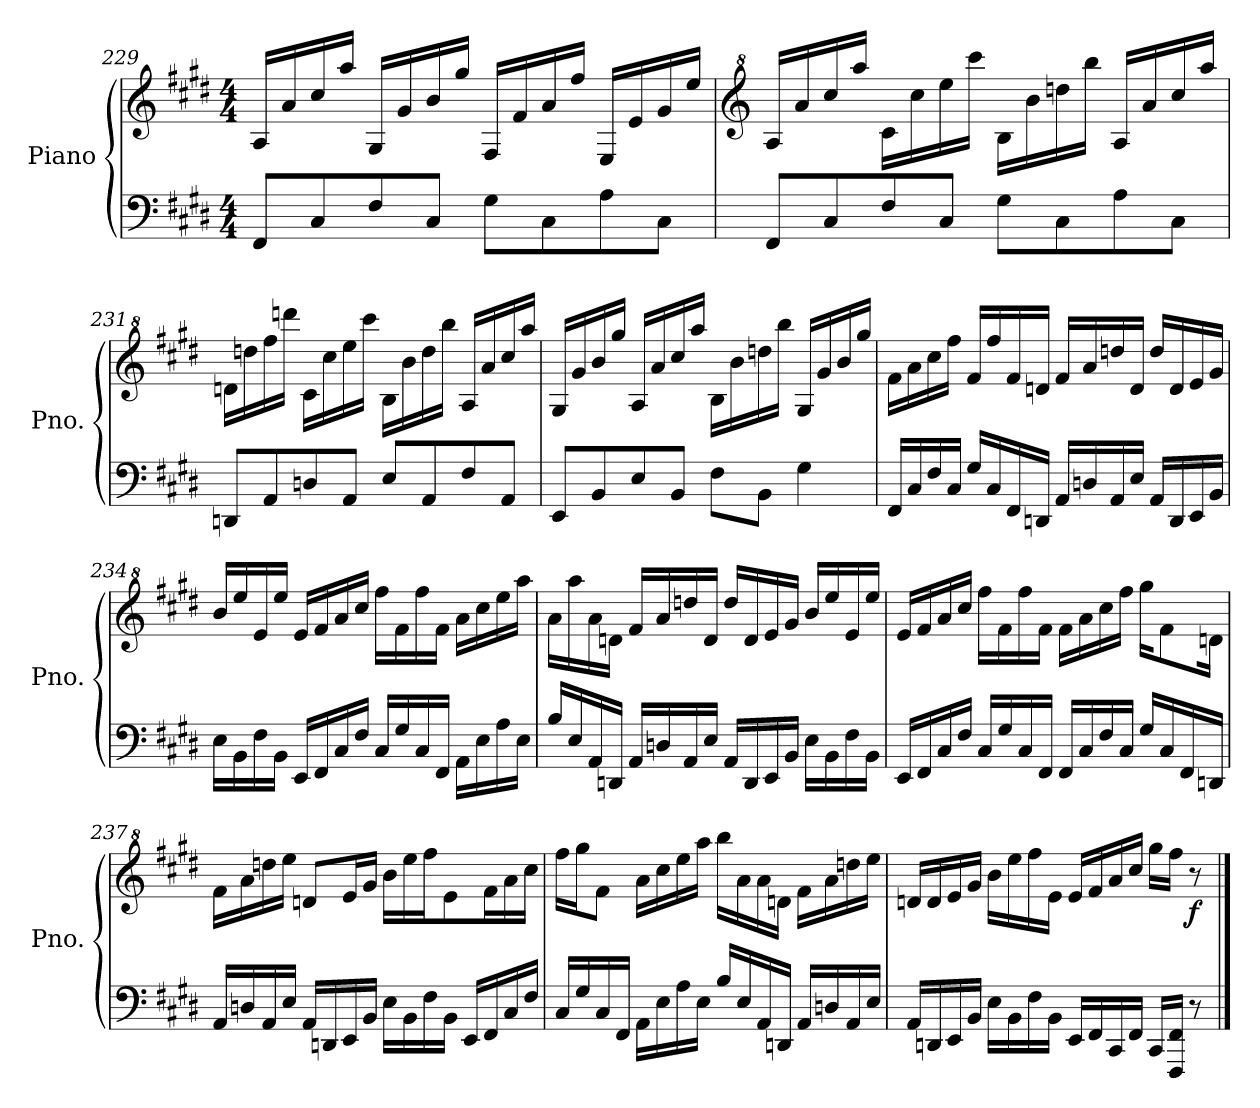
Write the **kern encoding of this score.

**kern	**kern	**dynam
*part1	*part1	*part1
*staff2	*staff1	*staff1/2
*I"Piano	*	*
*I'Pno.	*	*
!!LO:LB:g=z
*clefF4	*clefG2	*
*k[f#c#g#d#]	*k[f#c#g#d#]	*
*M4/4	*M4/4	*
=229	=229	=229
8FF#/L	16A/LL	.
.	16a/	.
8C#/	16cc#/	.
.	16aa/JJ	.
8F#/	16G#/LL	.
.	16g#/	.
8C#/J	16b/	.
.	16gg#/JJ	.
8G#\L	16F#/LL	.
.	16f#/	.
8C#\	16a/	.
.	16ff#/JJ	.
8A\	16E/LL	.
.	16e/	.
8C#\J	16g#/	.
.	16ee/JJ	.
=230	=230	=230
*	*clefG^2	*
8FF#/L	16a/LL	.
.	16aa/	.
8C#/	16ccc#/	.
.	16aaa/JJ	.
8F#/	16cc#\LL	.
.	16ccc#\	.
8C#/J	16eee\	.
.	16cccc#\JJ	.
8G#\L	16b\LL	.
.	16bb\	.
8C#\	16dddn\	.
.	16bbb\JJ	.
8A\	16a/LL	.
.	16aa/	.
8C#\J	16ccc#/	.
.	16aaa/JJ	.
!!LO:LB:g=z
=231	=231	=231
8DDn/L	16ddn\LL	.
.	16dddn\	.
8AA/	16fff#\	.
.	16ddddn\JJ	.
8Dn/	16cc#\LL	.
.	16ccc#\	.
8AA/J	16eee\	.
.	16cccc#\JJ	.
8E/L	16b\LL	.
.	16bb\	.
8AA/	16ddd\	.
.	16bbb\JJ	.
8F#/	16a/LL	.
.	16aa/	.
8AA/J	16ccc#/	.
.	16aaa/JJ	.
=232	=232	=232
8EE/L	16g#/LL	.
.	16gg#/	.
8BB/	16bb/	.
.	16ggg#/JJ	.
8E/	16a/LL	.
.	16aa/	.
8BB/J	16ccc#/	.
.	16aaa/JJ	.
8F#\L	16b\LL	.
.	16bb\	.
8BB\J	16dddn\	.
.	16bbb\JJ	.
4G#\	16g#/LL	.
.	16gg#/	.
.	16bb/	.
.	16ggg#/JJ	.
!!LO:LB:g=z
=233	=233	=233
16FF#/LL	16ff#\LL	.
16C#/	16aa\	.
16F#/	16ccc#\	.
16C#/JJ	16fff#\JJ	.
16G#/LL	16ff#/LL	.
16C#/	16fff#/	.
16FF#/	16ff#/	.
16DDn/JJ	16ddn/JJ	.
16AA/LL	16ff#/LL	.
16Dn/	16aa/	.
16AA/	16dddn/	.
16E/JJ	16dd/JJ	.
16AA/LL	16ddd/LL	.
16DD/	16dd/	.
16EE/	16ee/	.
16BB/JJ	16gg#/JJ	.
=234	=234	=234
16E\LL	16bb/LL	.
16BB\	16eee/	.
16F#\	16ee/	.
16BB\JJ	16eee/JJ	.
16EE/LL	16ee/LL	.
16FF#/	16ff#/	.
16C#/	16aa/	.
16F#/JJ	16ccc#/JJ	.
16C#/LL	16fff#\LL	.
16G#/	16ff#\	.
16C#/	16fff#\	.
16FF#/JJ	16ff#\JJ	.
16AA\LL	16aa\LL	.
16E\	16ccc#\	.
16A\	16eee\	.
16E\JJ	16aaa\JJ	.
!!LO:LB:g=z
=235	=235	=235
16B/LL	16aa\LL	.
16E/	16aaa\	.
16AA/	16aa\	.
16DDn/JJ	16ddn\JJ	.
16AA/LL	16ff#/LL	.
16Dn/	16aa/	.
16AA/	16dddn/	.
16E/JJ	16dd/JJ	.
16AA/LL	16ddd/LL	.
16DD/	16dd/	.
16EE/	16ee/	.
16BB/JJ	16gg#/JJ	.
16E\LL	16bb/LL	.
16BB\	16eee/	.
16F#\	16ee/	.
16BB\JJ	16eee/JJ	.
=236	=236	=236
16EE/LL	16ee/LL	.
16FF#/	16ff#/	.
16C#/	16aa/	.
16F#/JJ	16ccc#/JJ	.
16C#/LL	16fff#\LL	.
16G#/	16ff#\	.
16C#/	16fff#\	.
16FF#/JJ	16ff#\JJ	.
16FF#/LL	16ff#\LL	.
16C#/	16aa\	.
16F#/	16ccc#\	.
16C#/JJ	16fff#\JJ	.
16G#/LL	16ggg#\KL	.
16C#/	8ff#\	.
16FF#/	.	.
16DDn/JJ	16ddn\Jk	.
!!LO:PB:g=z
=237	=237	=237
16AA/LL	16ff#\LL	.
16Dn/	16aa\	.
16AA/	16dddn\	.
16E/JJ	16eee\JJ	.
16AA/LL	8ddn/L	.
16DDn/	.	.
16EE/	16ee/L	.
16BB/JJ	16gg#/JJ	.
16E\LL	16bb\LL	.
16BB\	16eee\	.
16F#\	16fff#\J	.
16BB\JJ	8ee\	.
16EE/LL	.	.
16FF#/	16ff#\L	.
16C#/	16aa\	.
16F#/JJ	16ccc#\JJ	.
=238	=238	=238
16C#/LL	16fff#\LL	.
16G#/	16ggg#\J	.
16C#/	8ff#\J	.
16FF#/JJ	.	.
16AA\LL	16aa\LL	.
16E\	16ccc#\	.
16A\	16eee\	.
16E\JJ	16aaa\JJ	.
16B/LL	16bbb\LL	.
16E/	16aa\	.
16AA/	16aa\	.
16DDn/JJ	16ddn\JJ	.
16AA/LL	16ff#\LL	.
16Dn/	16aa\	.
16AA/	16dddn\	.
16E/JJ	16eee\JJ	.
!!LO:LB:g=z
=239	=239	=239
16AA/LL	16ddn/LL	.
16DDn/	16dd/	.
16EE/	16ee/	.
16BB/JJ	16gg#/JJ	.
16E\LL	16bb\LL	.
16BB\	16eee\	.
16F#\	16fff#\	.
16BB\JJ	16ee\JJ	.
16EE/LL	16ee/LL	.
16FF#/	16ff#/	.
16CC#/	16aa/	.
16FF#/JJ	16ccc#/JJ	.
16CC#/LL	16ggg#\LL	.
16FFF#/ 16FF#/JJ	16fff#\JJ	.
!	!	!LO:DY:b
8r	8r	f
==	==	==
*-	*-	*-
